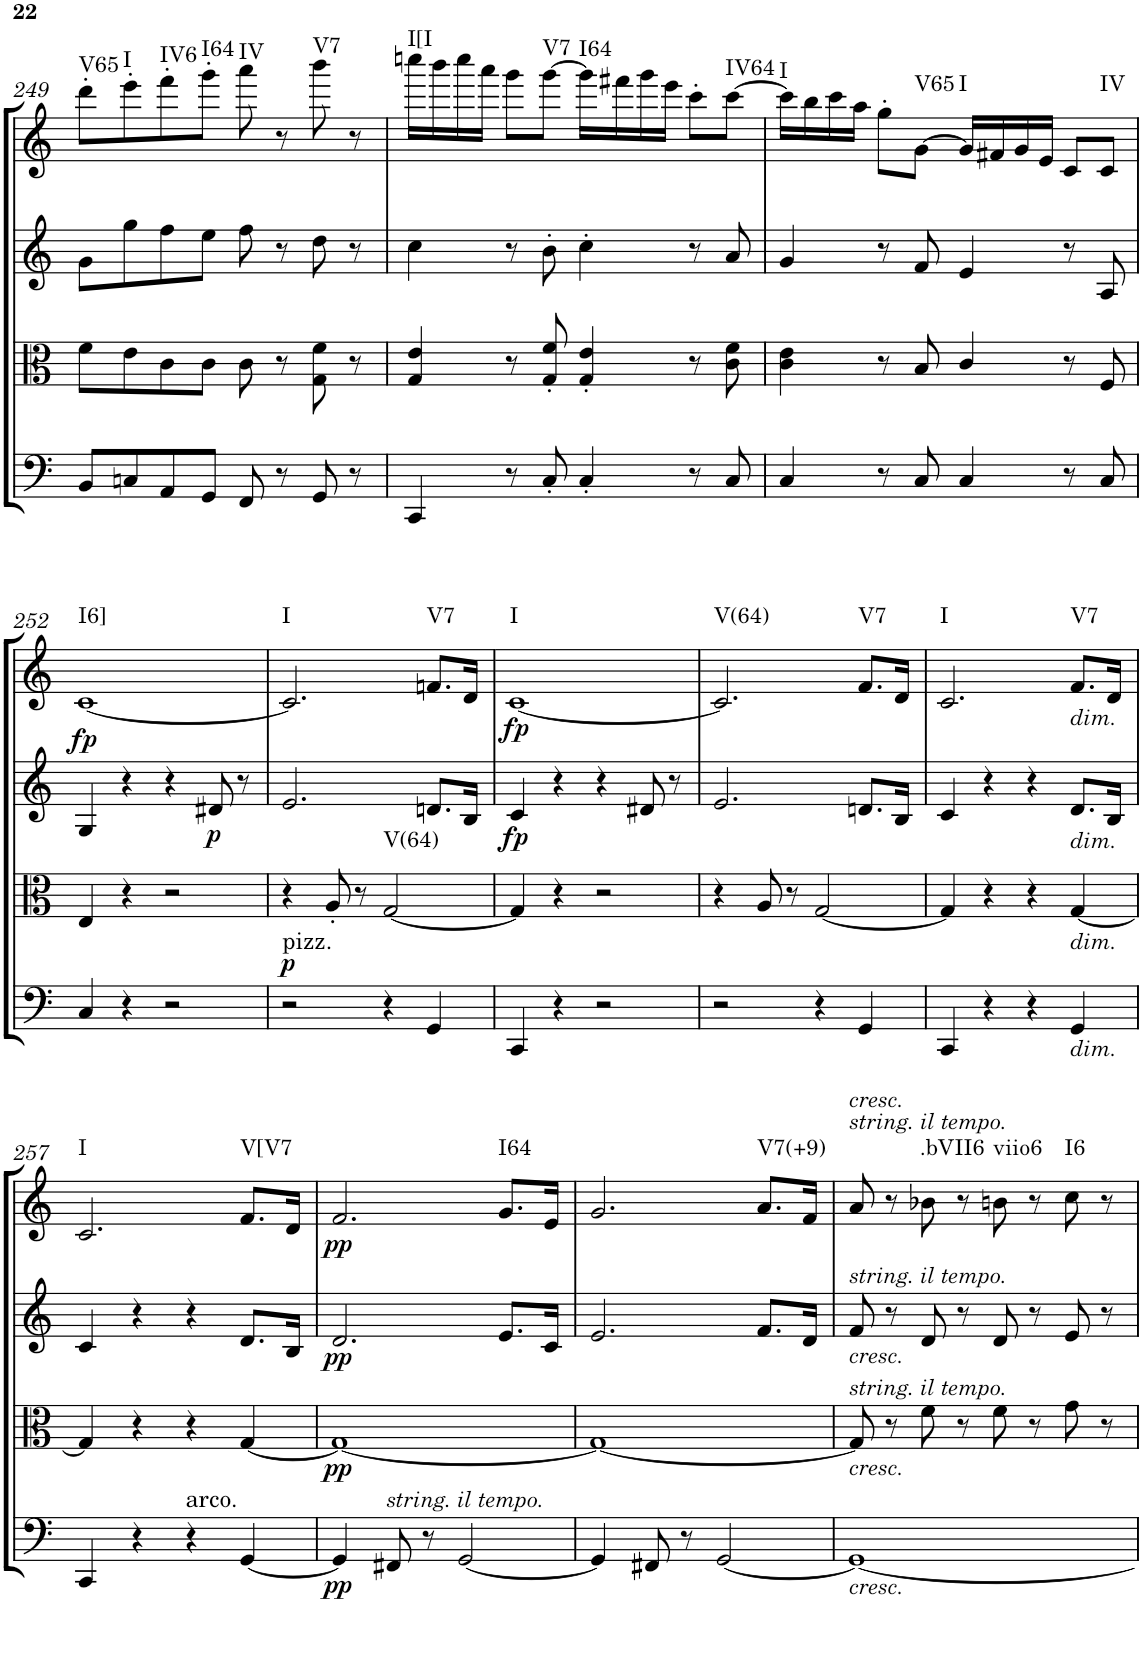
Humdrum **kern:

**kern	**dynam	**kern	**dynam	**harte	**kern	**dynam	**kern	**dynam	**harte
*part4	*part4	*part3	*part3	*part3	*part2	*part2	*part1	*part1	*part1
*staff4	*staff4	*staff3	*staff3	*	*staff2	*staff2	*staff1	*staff1	*
*I"Cello	*	*I"Viola	*	*	*I"2nd Violin	*	*I"1st Violin	*	*
*	*	*I'Vla	*	*	*I'Vln	*	*I'Vln	*	*
!!LO:PB:g=z
*clefF4	*	*clefC3	*	*	*clefG2	*	*clefG2	*	*
*k[]	*	*k[]	*	*	*k[]	*	*k[]	*	*
*M4/4	*	*M4/4	*	*	*M4/4	*	*M4/4	*	*
*met(c)	*	*met(c)	*	*	*met(c)	*	*met(c)	*	*
=249	=249	=249	=249	=249	=249	=249	=249	=249	=249
!	!	!	!	!	!	!	!	!	!LO:H:kt=V65
8BB/L	.	8f\L	.	.	8g\L	.	8ddd'\L	.	N
!	!	!	!	!	!	!	!	!	!LO:H:kt=I
8Cn/	.	8e\	.	.	8gg\	.	8eee'\	.	N
!	!	!	!	!	!	!	!	!	!LO:H:kt=IV6
8AA/	.	8c\	.	.	8ff\	.	8fff'\	.	N
!	!	!	!	!	!	!	!	!	!LO:H:kt=I64
8GG/J	.	8c\J	.	.	8ee\J	.	8ggg'\J	.	N
!	!	!	!	!	!	!	!	!	!LO:H:kt=IV
8FF/	.	8c\	.	.	8ff\	.	8aaa\	.	N
8r	.	8r	.	.	8r	.	8r	.	.
!	!	!	!	!	!	!	!	!	!LO:H:kt=V7
8GG/	.	8G\ 8f\	.	.	8dd\	.	8bbb\	.	N
8r	.	8r	.	.	8r	.	8r	.	.
=250	=250	=250	=250	=250	=250	=250	=250	=250	=250
!	!	!	!	!	!	!	!	!	!LO:H:kt=I[I
4CC/	.	4G/ 4e/	.	.	4cc\	.	16ccccn\LL	.	N
.	.	.	.	.	.	.	16bbb\	.	.
.	.	.	.	.	.	.	16cccc\	.	.
.	.	.	.	.	.	.	16aaa\JJ	.	.
8r	.	8r	.	.	8r	.	8ggg\L	.	.
!	!	!	!	!	!	!	!	!	!LO:H:kt=V7
8C'/	.	8G/' 8f/'	.	.	8b'\	.	[8ggg\J	.	N
!	!	!	!	!	!	!	!	!	!LO:H:kt=I64
4C'/	.	4G/' 4e/'	.	.	4cc'\	.	16ggg\LL]	.	N
.	.	.	.	.	.	.	16fff#X\	.	.
.	.	.	.	.	.	.	16ggg\	.	.
.	.	.	.	.	.	.	16eee\JJ	.	.
8r	.	8r	.	.	8r	.	8ccc'\L	.	.
!	!	!	!	!	!	!	!	!	!LO:H:kt=IV64
8C/	.	8c\ 8f\	.	.	8a/	.	[8ccc\J	.	N
=251	=251	=251	=251	=251	=251	=251	=251	=251	=251
!	!	!	!	!	!	!	!	!	!LO:H:kt=I
4C/	.	4c\ 4e\	.	.	4g/	.	16ccc\LL]	.	N
.	.	.	.	.	.	.	16bb\	.	.
.	.	.	.	.	.	.	16ccc\	.	.
.	.	.	.	.	.	.	16aa\JJ	.	.
8r	.	8r	.	.	8r	.	8gg'\L	.	.
!	!	!	!	!	!	!	!	!	!LO:H:kt=V65
8C/	.	8B/	.	.	8f/	.	[8g\J	.	N
!	!	!	!	!	!	!	!	!	!LO:H:kt=I
4C/	.	4c/	.	.	4e/	.	16g/LL]	.	N
.	.	.	.	.	.	.	16f#X/	.	.
.	.	.	.	.	.	.	16g/	.	.
.	.	.	.	.	.	.	16e/JJ	.	.
8r	.	8r	.	.	8r	.	8c/L	.	.
!	!	!	!	!	!	!	!	!	!LO:H:kt=IV
8C/	.	8F/	.	.	8A/	.	8c/J	.	N
!!LO:LB:g=z
=252	=252	=252	=252	=252	=252	=252	=252	=252	=252
!	!	!	!	!	!	!LO:DY:a	!	!	!LO:H:kt=I6]
4C/	.	4E/	.	.	4G/	fp	[1c	.	N
4r	.	4r	.	.	4r	.	.	.	.
2r	.	2r	.	.	4r	.	.	.	.
!	!	!	!	!	!	!LO:DY:b	!	!	!
.	.	.	.	.	8d#X/	p	.	.	.
.	.	.	.	.	8r	.	.	.	.
=253	=253	=253	=253	=253	=253	=253	=253	=253	=253
!LO:TX:a:t=pizz.	!	!	!	!	!	!	!	!	!
!	!LO:DY:a	!	!	!	!	!	!	!	!LO:H:kt=I
2r	p	4r	.	.	2.e/	.	2.c/]	.	N
.	.	8A'/	.	.	.	.	.	.	.
.	.	8r	.	.	.	.	.	.	.
!	!	!	!	!LO:H:kt=V(64)	!	!	!	!	!
4r	.	[2G/	.	N	.	.	.	.	.
!	!	!	!	!	!	!	!	!	!LO:H:kt=V7
4GG/	.	.	.	.	8.dn/L	.	8.fn/L	.	N
.	.	.	.	.	16B/Jk	.	16d/Jk	.	.
=254	=254	=254	=254	=254	=254	=254	=254	=254	=254
!	!	!	!	!	!	!LO:DY:b	!	!LO:DY:b	!LO:H:kt=I
4CC/	.	4G/]	.	.	4c/	fp	[1c	fp	N
4r	.	4r	.	.	4r	.	.	.	.
2r	.	2r	.	.	4r	.	.	.	.
.	.	.	.	.	8d#X/	.	.	.	.
.	.	.	.	.	8r	.	.	.	.
=255	=255	=255	=255	=255	=255	=255	=255	=255	=255
!	!	!	!	!	!	!	!	!	!LO:H:kt=V(64)
2r	.	4r	.	.	2.e/	.	2.c/]	.	N
.	.	8A/	.	.	.	.	.	.	.
.	.	8r	.	.	.	.	.	.	.
4r	.	[2G/	.	.	.	.	.	.	.
!	!	!	!	!	!	!	!	!	!LO:H:kt=V7
4GG/	.	.	.	.	8.dn/L	.	8.f/L	.	N
.	.	.	.	.	16B/Jk	.	16d/Jk	.	.
=256	=256	=256	=256	=256	=256	=256	=256	=256	=256
!	!	!	!	!	!	!	!	!	!LO:H:kt=I
4CC/	.	4G/]	.	.	4c/	.	2.c/	.	N
4r	.	4r	.	.	4r	.	.	.	.
4r	.	4r	.	.	4r	.	.	.	.
!	!	!	!	!	!	!	!LO:TX:b:i:t=dim.	!	!
!	!	!	!	!	!LO:TX:b:i:t=dim.	!	!	!	!
!	!	!LO:TX:b:i:t=dim.	!	!	!	!	!	!	!
!LO:TX:b:i:t=dim.	!	!	!	!	!	!	!	!	!LO:H:kt=V7
4GG/	.	[4G/	.	.	8.d/L	.	8.f/L	.	N
.	.	.	.	.	16B/Jk	.	16d/Jk	.	.
!!LO:LB:g=z
=257	=257	=257	=257	=257	=257	=257	=257	=257	=257
!	!	!	!	!	!	!	!	!	!LO:H:kt=I
4CC/	.	4G/]	.	.	4c/	.	2.c/	.	N
4r	.	4r	.	.	4r	.	.	.	.
!LO:TX:a:t=arco.	!	!	!	!	!	!	!	!	!
4r	.	4r	.	.	4r	.	.	.	.
!	!	!	!	!	!	!	!	!	!LO:H:kt=V[V7
[4GG/	.	[4G/	.	.	8.d/L	.	8.f/L	.	N
.	.	.	.	.	16B/Jk	.	16d/Jk	.	.
=258	=258	=258	=258	=258	=258	=258	=258	=258	=258
!	!LO:DY:b	!	!LO:DY:b	!	!	!LO:DY:b	!	!LO:DY:b	!
4GG/]	pp	1G_	pp	.	2.d/	pp	2.f/	pp	.
!LO:TX:a:i:t=string. il tempo.	!	!	!	!	!	!	!	!	!
8FF#X/	.	.	.	.	.	.	.	.	.
8r	.	.	.	.	.	.	.	.	.
[2GG/	.	.	.	.	.	.	.	.	.
!	!	!	!	!	!	!	!	!	!LO:H:kt=I64
.	.	.	.	.	8.e/L	.	8.g/L	.	N
.	.	.	.	.	16c/Jk	.	16e/Jk	.	.
=259	=259	=259	=259	=259	=259	=259	=259	=259	=259
4GG/]	.	1G_	.	.	2.e/	.	2.g/	.	.
8FF#X/	.	.	.	.	.	.	.	.	.
8r	.	.	.	.	.	.	.	.	.
[2GG/	.	.	.	.	.	.	.	.	.
!	!	!	!	!	!	!	!	!	!LO:H:kt=V7(+9)
.	.	.	.	.	8.f/L	.	8.a/L	.	N
.	.	.	.	.	16d/Jk	.	16f/Jk	.	.
=260	=260	=260	=260	=260	=260	=260	=260	=260	=260
!	!	!	!	!	!	!	!LO:TX:a:i:t=string. il tempo.	!	!
!	!	!	!	!	!	!	!LO:TX:a:i:t=cresc.	!	!
!	!	!	!	!	!LO:TX:a:i:t=string. il tempo.	!	!	!	!
!	!	!	!	!	!LO:TX:b:i:t=cresc.	!	!	!	!
!	!	!LO:TX:b:i:t=cresc.	!	!	!	!	!	!	!
!	!	!LO:TX:a:i:t=string. il tempo.	!	!	!	!	!	!	!
!LO:TX:b:i:t=cresc.	!	!	!	!	!	!	!	!	!
1GG_	.	8G/]	.	.	8f/	.	8a/	.	.
.	.	8r	.	.	8r	.	8r	.	.
!	!	!	!	!	!	!	!	!	!LO:H:kt=.bVII6
.	.	8f\	.	.	8d/	.	8b-X\	.	N
.	.	8r	.	.	8r	.	8r	.	.
!	!	!	!	!	!	!	!	!	!LO:H:kt=viio6
.	.	8f\	.	.	8d/	.	8bn\	.	N
.	.	8r	.	.	8r	.	8r	.	.
!	!	!	!	!	!	!	!	!	!LO:H:kt=I6
.	.	8g\	.	.	8e/	.	8cc\	.	N
.	.	8r	.	.	8r	.	8r	.	.
=	=	=	=	=	=	=	=	=	=
*-	*-	*-	*-	*-	*-	*-	*-	*-	*-
